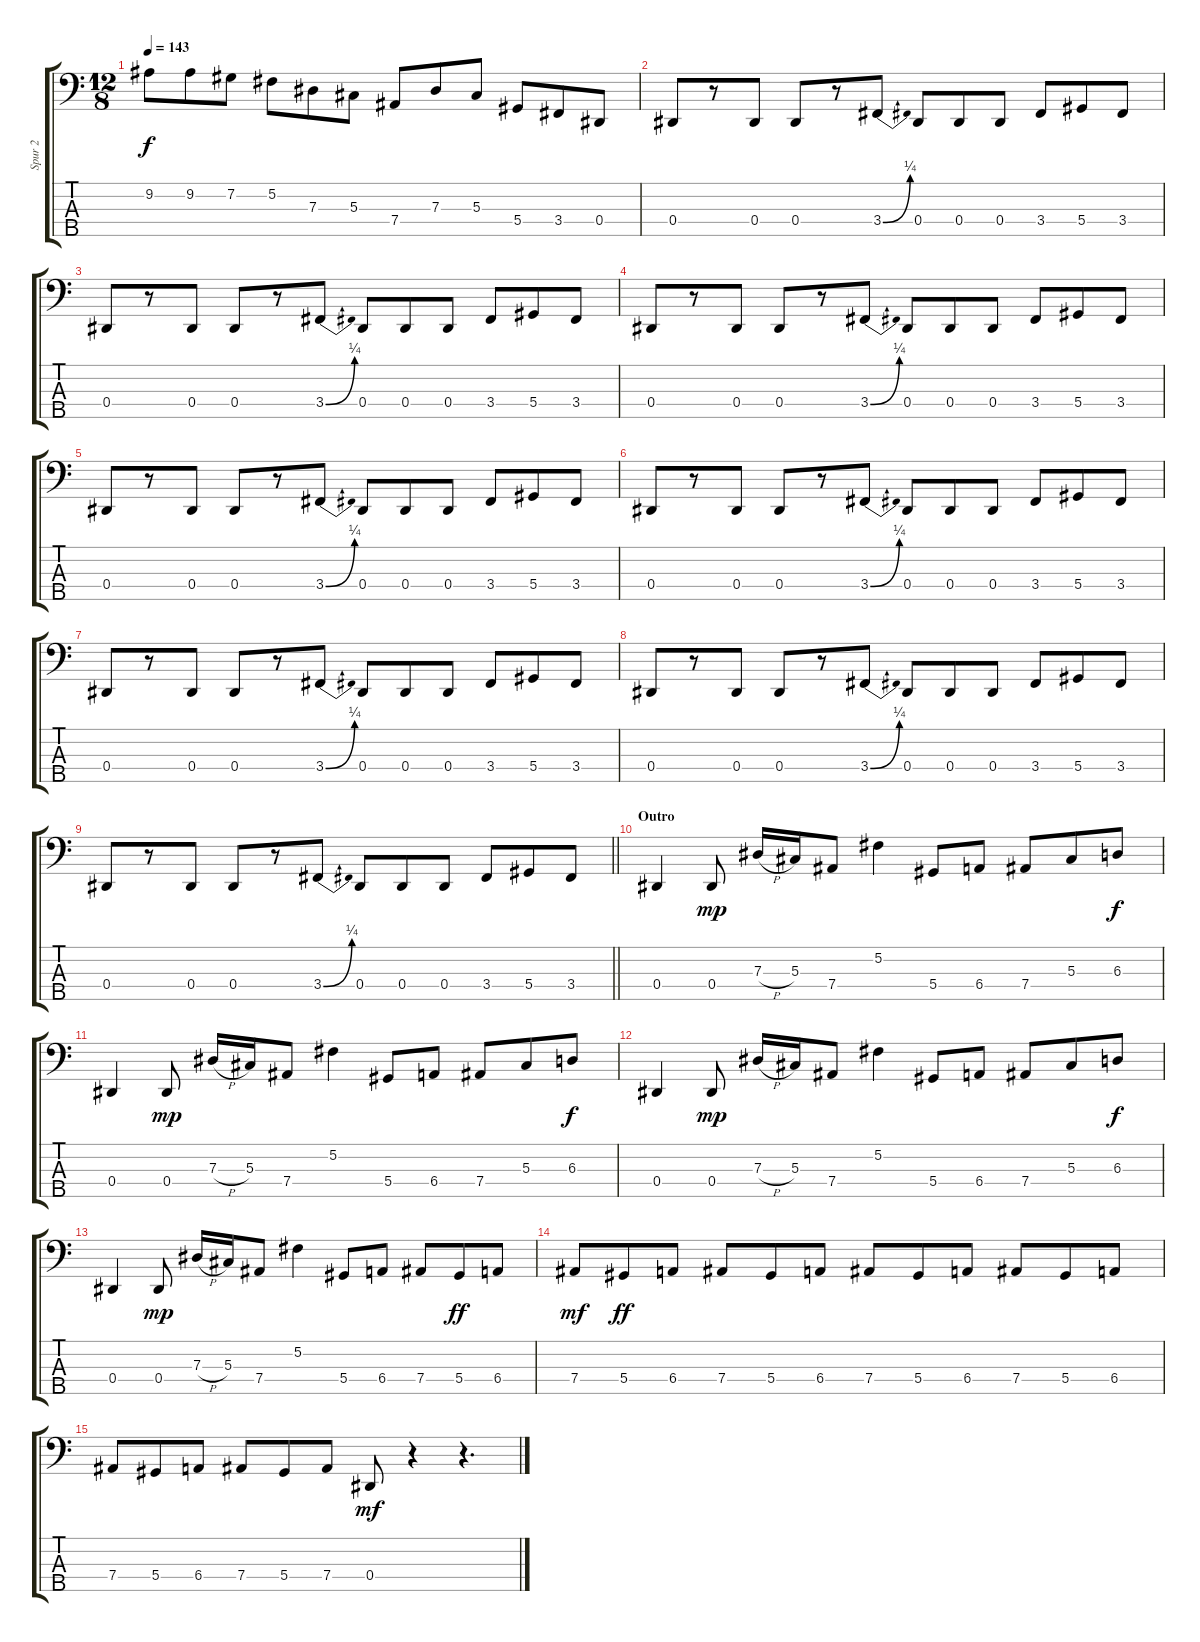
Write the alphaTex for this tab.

\track ("Spur 2" "Spur 2") {instrument electricbasspick}
\staff {score tabs}
\tuning (Gb2 Db2 Ab1 Eb1 Bb0) {hide}
\ts (12 8)
\tempo 143
\clef f4
\ks c
9.2.8{dy f} 9.2.8 7.2.8 5.2.8 7.3.8 5.3.8 7.4.8 7.3.8 5.3.8 5.4.8 3.4.8 0.4.8 |
0.4.8 r.8 0.4.8 0.4.8 r.8 3.4{be (bend 0 0 60 1)}.8 0.4.8 0.4.8 0.4.8 3.4.8 5.4.8 3.4.8 |
0.4.8 r.8 0.4.8 0.4.8 r.8 3.4{be (bend 0 0 60 1)}.8 0.4.8 0.4.8 0.4.8 3.4.8 5.4.8 3.4.8 |
0.4.8 r.8 0.4.8 0.4.8 r.8 3.4{be (bend 0 0 60 1)}.8 0.4.8 0.4.8 0.4.8 3.4.8 5.4.8 3.4.8 |
0.4.8 r.8 0.4.8 0.4.8 r.8 3.4{be (bend 0 0 60 1)}.8 0.4.8 0.4.8 0.4.8 3.4.8 5.4.8 3.4.8 |
0.4.8 r.8 0.4.8 0.4.8 r.8 3.4{be (bend 0 0 60 1)}.8 0.4.8 0.4.8 0.4.8 3.4.8 5.4.8 3.4.8 |
0.4.8 r.8 0.4.8 0.4.8 r.8 3.4{be (bend 0 0 60 1)}.8 0.4.8 0.4.8 0.4.8 3.4.8 5.4.8 3.4.8 |
0.4.8 r.8 0.4.8 0.4.8 r.8 3.4{be (bend 0 0 60 1)}.8 0.4.8 0.4.8 0.4.8 3.4.8 5.4.8 3.4.8 |
\barLineRight lightlight
0.4.8 r.8 0.4.8 0.4.8 r.8 3.4{be (bend 0 0 60 1)}.8 0.4.8 0.4.8 0.4.8 3.4.8 5.4.8 3.4.8 |
\section ("" "Outro")
0.4.4 0.4.8{dy mp} 7.3{h}.16 5.3.16 7.4.8 5.2.4 5.4.8 6.4.8 7.4.8 5.3.8 6.3.8{dy f} |
0.4.4 0.4.8{dy mp} 7.3{h}.16 5.3.16 7.4.8 5.2.4 5.4.8 6.4.8 7.4.8 5.3.8 6.3.8{dy f} |
0.4.4 0.4.8{dy mp} 7.3{h}.16 5.3.16 7.4.8 5.2.4 5.4.8 6.4.8 7.4.8 5.3.8 6.3.8{dy f} |
0.4.4 0.4.8{dy mp} 7.3{h}.16 5.3.16 7.4.8 5.2.4 5.4.8 6.4.8 7.4.8 5.4.8{dy ff} 6.4.8 |
7.4.8{dy mf} 5.4.8{dy ff} 6.4.8 7.4.8 5.4.8 6.4.8 7.4.8 5.4.8 6.4.8 7.4.8 5.4.8 6.4.8 |
7.4.8 5.4.8 6.4.8 7.4.8 5.4.8 7.4.8 0.4.8{dy mf} r.4 r.4{d}
